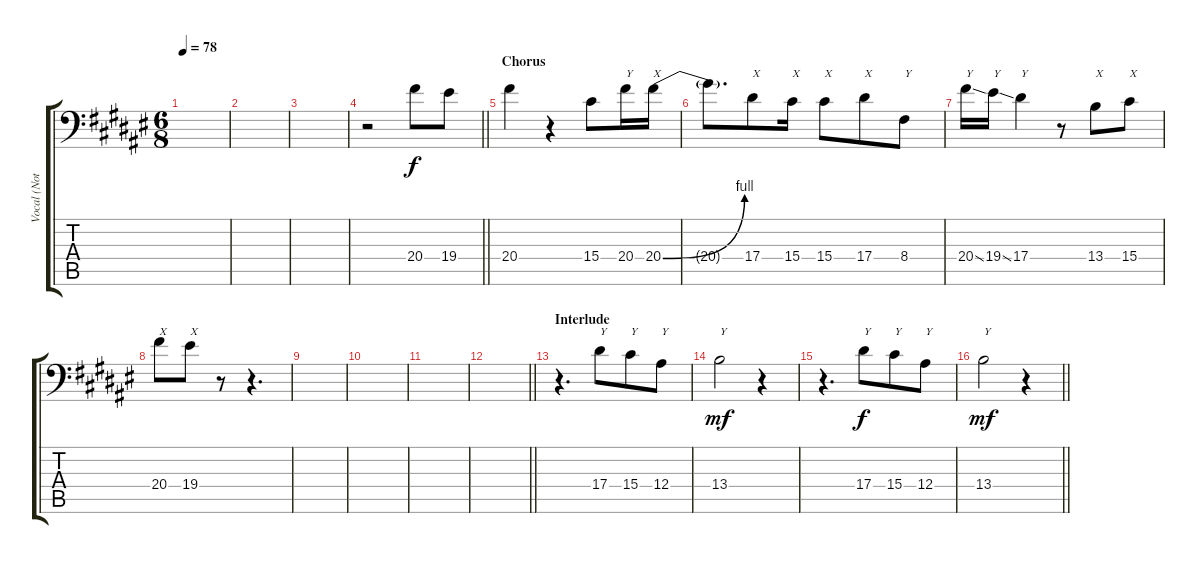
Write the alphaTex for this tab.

\track ("Vocal (Not finished I need help!!!)" "Vocal (Not") {instrument tenorsax}
\staff {score tabs}
\tuning (C4 G3 Eb3 Bb2 F2 Bb1) {hide}
\ts (6 8)
\tempo 78
\clef f4
\ks d#minor
|
|
|
\barLineRight lightlight
r.2 20.4.8 19.4.8 |
\section ("" "Chorus")
20.4.4 r.4 15.4.8 20.4.16{txt "Y"} 20.4{be (bend 0 0 60 4)}.16{txt "X"} |
20.4{t}.8{d} 17.4.8{txt "X"} 15.4.16{txt "X"} 15.4.8{txt "X"} 17.4.8{txt "X"} 8.4.8{txt "Y"} |
20.4{ss}.16{txt "Y"} 19.4{ss}.16{txt "Y"} 17.4.4{txt "Y"} r.8 13.4.8{txt "X"} 15.4.8{txt "X"} |
20.4.8{txt "X"} 19.4.8{txt "X"} r.8 r.4{d} |
|
|
|
\barLineRight lightlight
|
\section ("" "Interlude")
r.4{d} 17.4.8{txt "Y"} 15.4.8{txt "Y"} 12.4.8{txt "Y"} |
13.4.2{txt "Y" dy mf} r.4 |
r.4{d} 17.4.8{txt "Y" dy f} 15.4.8{txt "Y"} 12.4.8{txt "Y"} |
\barLineRight lightlight
13.4.2{txt "Y" dy mf} r.4
